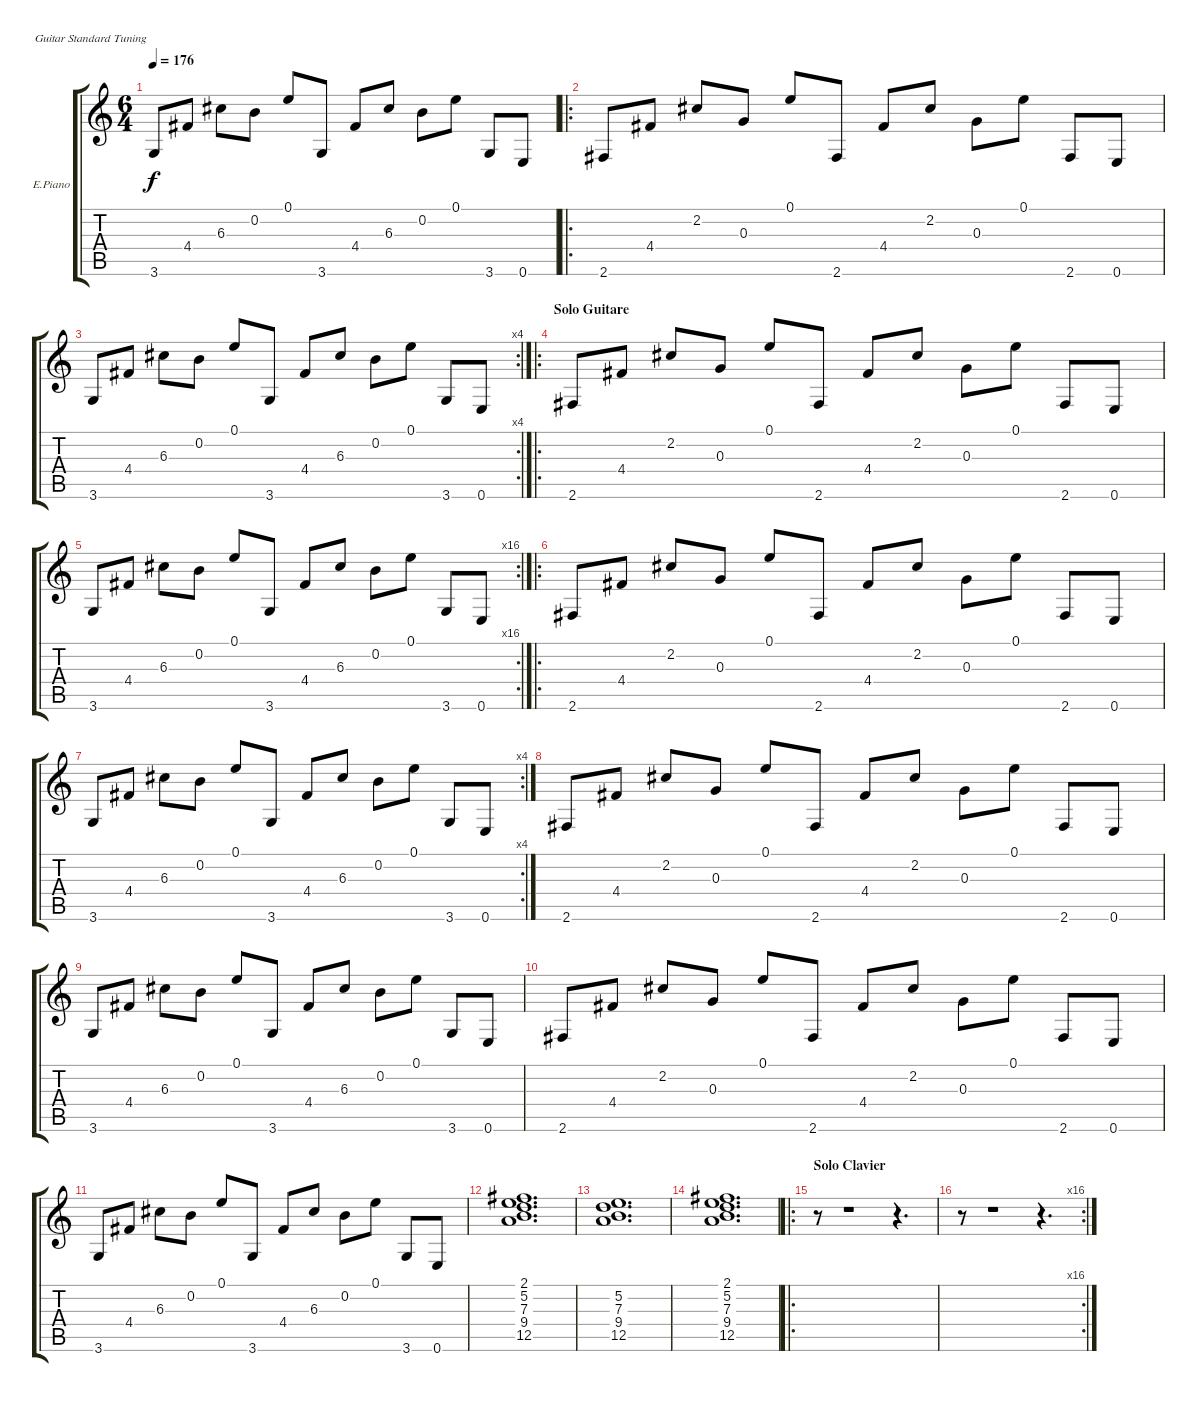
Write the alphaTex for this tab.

\bracketExtendMode groupsimilarinstruments
\firstSystemTrackNameOrientation horizontal
\otherSystemsTrackNameOrientation horizontal
\track ("E.Piano" "E.Piano") {instrument electricpiano1}
\staff {score tabs}
\tuning (E4 B3 G3 D3 A2 E2)
\displaytranspose 12
\ts (6 4)
\tempo 176
\clef g2
\ks c
3.6.8{dy f} 4.4.8 6.3.8 0.2.8 0.1.8 3.6.8 4.4.8 6.3.8 0.2.8 0.1.8 3.6.8 0.6.8 |
\ro
2.6.8 4.4.8 2.2.8 0.3.8 0.1.8 2.6.8 4.4.8 2.2.8 0.3.8 0.1.8 2.6.8 0.6.8 |
\rc 4
3.6.8 4.4.8 6.3.8 0.2.8 0.1.8 3.6.8 4.4.8 6.3.8 0.2.8 0.1.8 3.6.8 0.6.8 |
\ro
\section ("" "Solo Guitare")
2.6.8 4.4.8 2.2.8 0.3.8 0.1.8 2.6.8 4.4.8 2.2.8 0.3.8 0.1.8 2.6.8 0.6.8 |
\rc 16
3.6.8 4.4.8 6.3.8 0.2.8 0.1.8 3.6.8 4.4.8 6.3.8 0.2.8 0.1.8 3.6.8 0.6.8 |
\ro
2.6.8 4.4.8 2.2.8 0.3.8 0.1.8 2.6.8 4.4.8 2.2.8 0.3.8 0.1.8 2.6.8 0.6.8 |
\rc 4
3.6.8 4.4.8 6.3.8 0.2.8 0.1.8 3.6.8 4.4.8 6.3.8 0.2.8 0.1.8 3.6.8 0.6.8 |
2.6.8 4.4.8 2.2.8 0.3.8 0.1.8 2.6.8 4.4.8 2.2.8 0.3.8 0.1.8 2.6.8 0.6.8 |
3.6.8 4.4.8 6.3.8 0.2.8 0.1.8 3.6.8 4.4.8 6.3.8 0.2.8 0.1.8 3.6.8 0.6.8 |
2.6.8 4.4.8 2.2.8 0.3.8 0.1.8 2.6.8 4.4.8 2.2.8 0.3.8 0.1.8 2.6.8 0.6.8 |
3.6.8 4.4.8 6.3.8 0.2.8 0.1.8 3.6.8 4.4.8 6.3.8 0.2.8 0.1.8 3.6.8 0.6.8 |
(2.1 5.2 7.3 9.4 12.5).1{d} |
(5.2 7.3 9.4 12.5).1{d} |
(2.1 5.2 7.3 9.4 12.5).1{d} |
\ro
\section ("" "Solo Clavier")
r.8 r.1 r.4{d} |
\rc 16
r.8 r.1 r.4{d}
